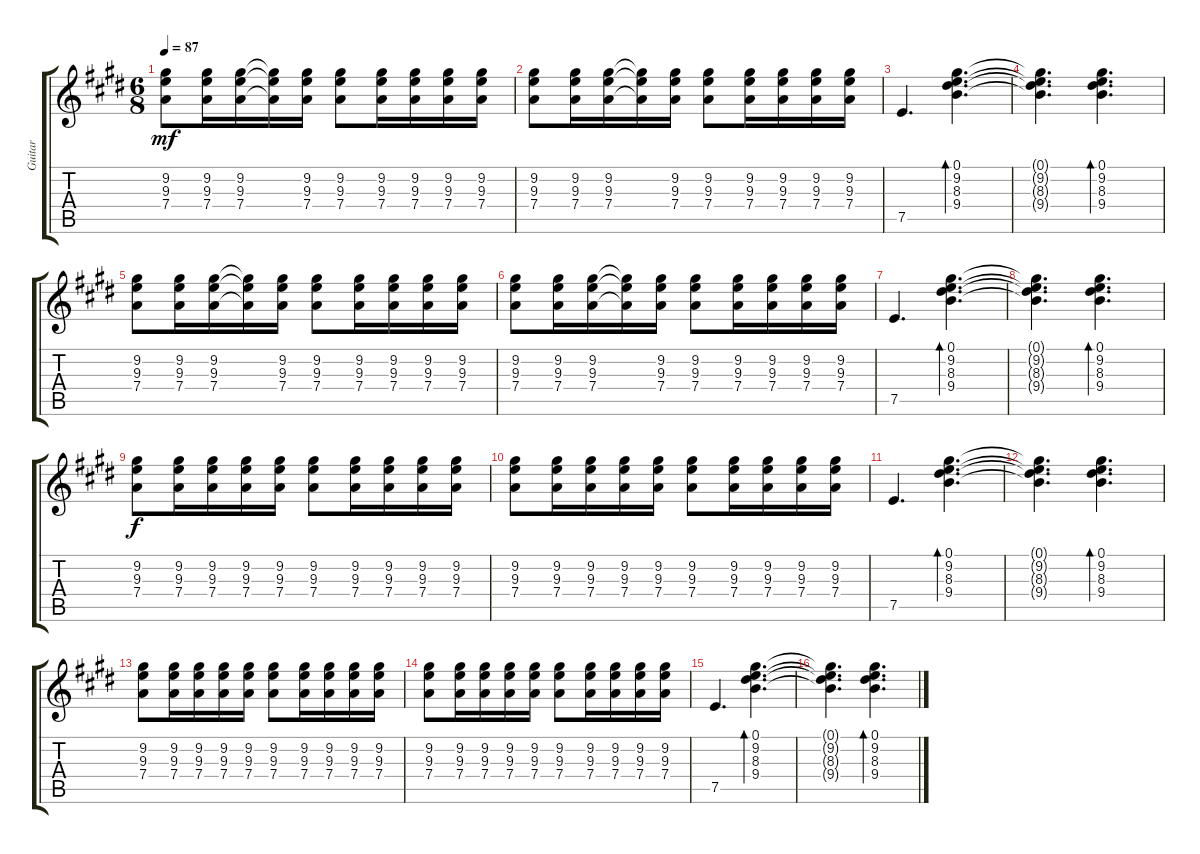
\track ("Guitar" "Guitar") {instrument electricguitarjazz}
\staff {score tabs}
\tuning (E4 B3 G3 D3 A2 D2) {hide}
\ts (6 8)
\tempo 87
\clef g2
\ks e
(9.2 9.3 7.4).8{dy mf instrument electricguitarjazz} (9.2 9.3 7.4).16 (9.2 9.3 7.4).16 (9.2{t} 9.3{t} 7.4{t}).16 (9.2 9.3 7.4).16 (9.2 9.3 7.4).8 (9.2 9.3 7.4).16 (9.2 9.3 7.4).16 (9.2 9.3 7.4).16 (9.2 9.3 7.4).16 |
\ks c#minor
(9.2 9.3 7.4).8 (9.2 9.3 7.4).16 (9.2 9.3 7.4).16 (9.2{t} 9.3{t} 7.4{t}).16 (9.2 9.3 7.4).16 (9.2 9.3 7.4).8 (9.2 9.3 7.4).16 (9.2 9.3 7.4).16 (9.2 9.3 7.4).16 (9.2 9.3 7.4).16 |
\ks e
7.5.4{d} (0.1 9.2 8.3 9.4).4{d bd 30} |
\ks c#minor
(0.1{t} 9.2{t} 8.3{t} 9.4{t}).4{d} (0.1 9.2 8.3 9.4).4{d bd 30} |
\ks e
(9.2 9.3 7.4).8 (9.2 9.3 7.4).16 (9.2 9.3 7.4).16 (9.2{t} 9.3{t} 7.4{t}).16 (9.2 9.3 7.4).16 (9.2 9.3 7.4).8 (9.2 9.3 7.4).16 (9.2 9.3 7.4).16 (9.2 9.3 7.4).16 (9.2 9.3 7.4).16 |
\ks c#minor
(9.2 9.3 7.4).8 (9.2 9.3 7.4).16 (9.2 9.3 7.4).16 (9.2{t} 9.3{t} 7.4{t}).16 (9.2 9.3 7.4).16 (9.2 9.3 7.4).8 (9.2 9.3 7.4).16 (9.2 9.3 7.4).16 (9.2 9.3 7.4).16 (9.2 9.3 7.4).16 |
\ks e
7.5.4{d} (0.1 9.2 8.3 9.4).4{d bd 30} |
\ks c#minor
(0.1{t} 9.2{t} 8.3{t} 9.4{t}).4{d} (0.1 9.2 8.3 9.4).4{d bd 30} |
\ks e
(9.2 9.3 7.4).8{dy f} (9.2 9.3 7.4).16 (9.2 9.3 7.4).16 (9.2 9.3 7.4).16 (9.2 9.3 7.4).16 (9.2 9.3 7.4).8 (9.2 9.3 7.4).16 (9.2 9.3 7.4).16 (9.2 9.3 7.4).16 (9.2 9.3 7.4).16 |
\ks c#minor
(9.2 9.3 7.4).8 (9.2 9.3 7.4).16 (9.2 9.3 7.4).16 (9.2 9.3 7.4).16 (9.2 9.3 7.4).16 (9.2 9.3 7.4).8 (9.2 9.3 7.4).16 (9.2 9.3 7.4).16 (9.2 9.3 7.4).16 (9.2 9.3 7.4).16 |
\ks e
7.5.4{d} (0.1 9.2 8.3 9.4).4{d bd 30} |
\ks c#minor
(0.1{t} 9.2{t} 8.3{t} 9.4{t}).4{d} (0.1 9.2 8.3 9.4).4{d bd 30} |
\ks e
(9.2 9.3 7.4).8 (9.2 9.3 7.4).16 (9.2 9.3 7.4).16 (9.2 9.3 7.4).16 (9.2 9.3 7.4).16 (9.2 9.3 7.4).8 (9.2 9.3 7.4).16 (9.2 9.3 7.4).16 (9.2 9.3 7.4).16 (9.2 9.3 7.4).16 |
\ks c#minor
(9.2 9.3 7.4).8 (9.2 9.3 7.4).16 (9.2 9.3 7.4).16 (9.2 9.3 7.4).16 (9.2 9.3 7.4).16 (9.2 9.3 7.4).8 (9.2 9.3 7.4).16 (9.2 9.3 7.4).16 (9.2 9.3 7.4).16 (9.2 9.3 7.4).16 |
\ks e
7.5.4{d} (0.1 9.2 8.3 9.4).4{d bd 30} |
\ks c#minor
(0.1{t} 9.2{t} 8.3{t} 9.4{t}).4{d} (0.1 9.2 8.3 9.4).4{d bd 30}
